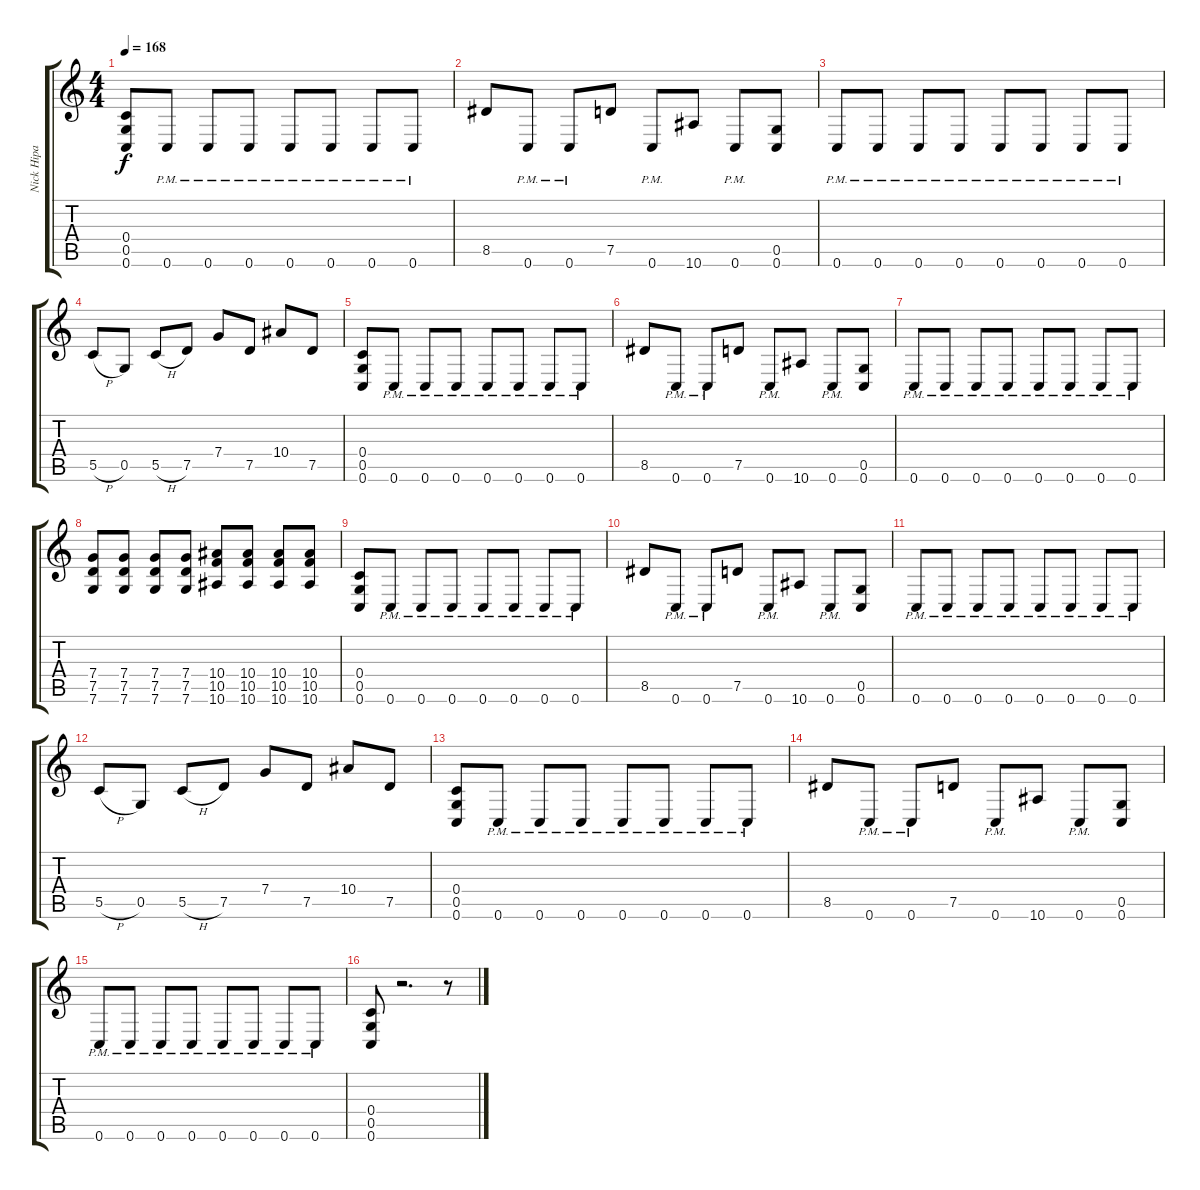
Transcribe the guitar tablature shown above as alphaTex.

\track ("Nick Hipa" "Nick Hipa") {instrument distortionguitar}
\staff {score tabs}
\tuning (D4 A3 F3 C3 G2 C2) {hide}
\ts (4 4)
\tempo 168
\clef g2
\ks c
(0.4 0.5 0.6).8{dy f} 0.6{pm}.8 0.6{pm}.8 0.6{pm}.8 0.6{pm}.8 0.6{pm}.8 0.6{pm}.8 0.6{pm}.8 |
8.5.8 0.6{pm}.8 0.6{pm}.8 7.5.8 0.6{pm}.8 10.6.8 0.6{pm}.8 (0.5 0.6).8 |
0.6{pm}.8 0.6{pm}.8 0.6{pm}.8 0.6{pm}.8 0.6{pm}.8 0.6{pm}.8 0.6{pm}.8 0.6{pm}.8 |
5.5{h}.8 0.5.8 5.5{h}.8 7.5.8 7.4.8 7.5.8 10.4.8 7.5.8 |
(0.4 0.5 0.6).8 0.6{pm}.8 0.6{pm}.8 0.6{pm}.8 0.6{pm}.8 0.6{pm}.8 0.6{pm}.8 0.6{pm}.8 |
8.5.8 0.6{pm}.8 0.6{pm}.8 7.5.8 0.6{pm}.8 10.6.8 0.6{pm}.8 (0.5 0.6).8 |
0.6{pm}.8 0.6{pm}.8 0.6{pm}.8 0.6{pm}.8 0.6{pm}.8 0.6{pm}.8 0.6{pm}.8 0.6{pm}.8 |
(7.4 7.5 7.6).8 (7.4 7.5 7.6).8 (7.4 7.5 7.6).8 (7.4 7.5 7.6).8 (10.4 10.5 10.6).8 (10.4 10.5 10.6).8 (10.4 10.5 10.6).8 (10.4 10.5 10.6).8 |
(0.4 0.5 0.6).8 0.6{pm}.8 0.6{pm}.8 0.6{pm}.8 0.6{pm}.8 0.6{pm}.8 0.6{pm}.8 0.6{pm}.8 |
8.5.8 0.6{pm}.8 0.6{pm}.8 7.5.8 0.6{pm}.8 10.6.8 0.6{pm}.8 (0.5 0.6).8 |
0.6{pm}.8 0.6{pm}.8 0.6{pm}.8 0.6{pm}.8 0.6{pm}.8 0.6{pm}.8 0.6{pm}.8 0.6{pm}.8 |
5.5{h}.8 0.5.8 5.5{h}.8 7.5.8 7.4.8 7.5.8 10.4.8 7.5.8 |
(0.4 0.5 0.6).8 0.6{pm}.8 0.6{pm}.8 0.6{pm}.8 0.6{pm}.8 0.6{pm}.8 0.6{pm}.8 0.6{pm}.8 |
8.5.8 0.6{pm}.8 0.6{pm}.8 7.5.8 0.6{pm}.8 10.6.8 0.6{pm}.8 (0.5 0.6).8 |
0.6{pm}.8 0.6{pm}.8 0.6{pm}.8 0.6{pm}.8 0.6{pm}.8 0.6{pm}.8 0.6{pm}.8 0.6{pm}.8 |
(0.4 0.5 0.6).8 r.2{d} r.8
